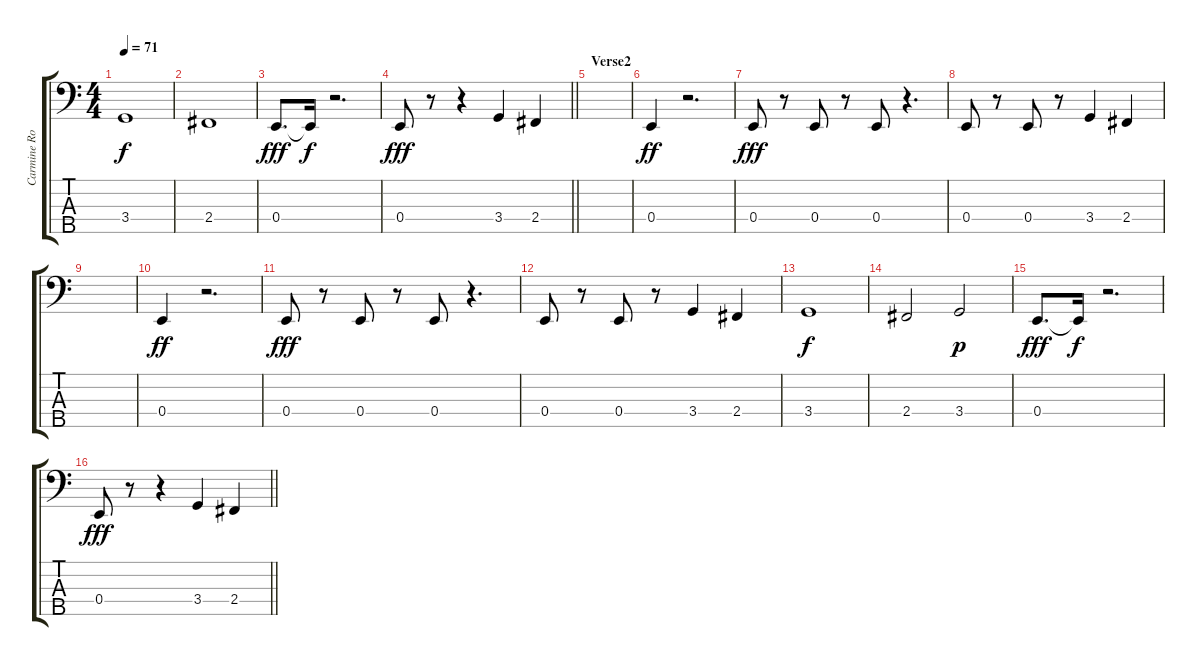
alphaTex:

\track ("Carmine Rojas - Bass" "Carmine Ro") {instrument slapbass2}
\staff {score tabs}
\tuning (G2 D2 A1 E1 B0) {hide}
\ts (4 4)
\tempo 71
\clef f4
\ks c
3.4.1{dy f} |
2.4.1 |
0.4.8{d dy fff} 0.4{t}.16{dy f} r.2{d} |
\barLineRight lightlight
0.4.8{dy fff} r.8 r.4 3.4.4 2.4.4 |
\section ("" "Verse2")
|
0.4.4{dy ff} r.2{d} |
0.4.8{dy fff} r.8 0.4.8 r.8 0.4.8 r.4{d} |
0.4.8 r.8 0.4.8 r.8 3.4.4 2.4.4 |
|
0.4.4{dy ff} r.2{d} |
0.4.8{dy fff} r.8 0.4.8 r.8 0.4.8 r.4{d} |
0.4.8 r.8 0.4.8 r.8 3.4.4 2.4.4 |
3.4.1{dy f} |
2.4.2 3.4.2{dy p} |
0.4.8{d dy fff} 0.4{t}.16{dy f} r.2{d} |
\barLineRight lightlight
0.4.8{dy fff} r.8 r.4 3.4.4 2.4.4
